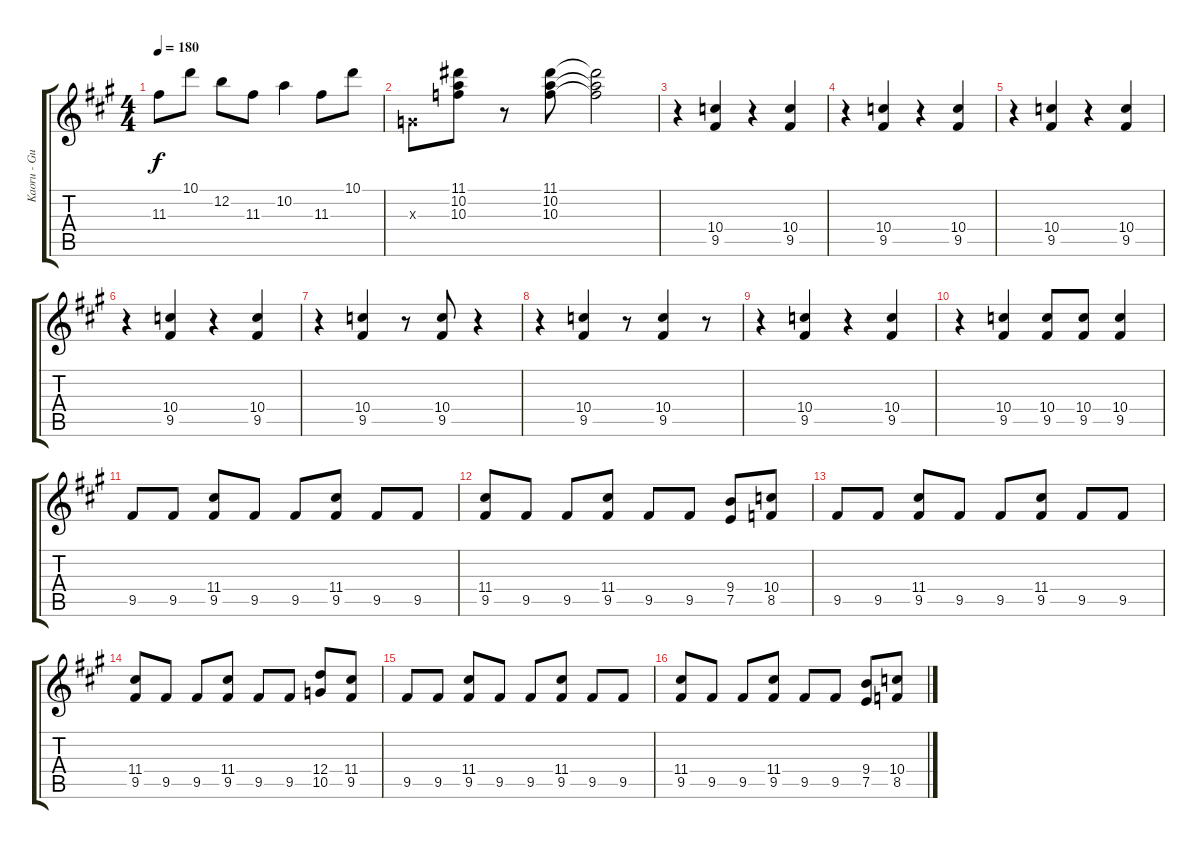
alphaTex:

\track ("Kaoru - Guitar 1" "Kaoru - Gu") {instrument distortionguitar}
\staff {score tabs}
\tuning (E4 B3 G3 D3 A2 E2) {hide}
\ts (4 4)
\tempo 180
\clef g2
\ks a
11.3.8{dy f} 10.1.8 12.2.8 11.3.8 10.2.4 11.3.8 10.1.8 |
0.3{x}.8 (11.1 10.2 10.3).8 r.8 (11.1 10.2 10.3).8 (11.1{t} 10.2{t} 10.3{t}).2 |
r.4 (10.4 9.5).4 r.4 (10.4 9.5).4 |
r.4 (10.4 9.5).4 r.4 (10.4 9.5).4 |
r.4 (10.4 9.5).4 r.4 (10.4 9.5).4 |
r.4 (10.4 9.5).4 r.4 (10.4 9.5).4 |
r.4 (10.4 9.5).4 r.8 (10.4 9.5).8 r.4 |
r.4 (10.4 9.5).4 r.8 (10.4 9.5).4 r.8 |
r.4 (10.4 9.5).4 r.4 (10.4 9.5).4 |
r.4 (10.4 9.5).4 (10.4 9.5).8 (10.4 9.5).8 (10.4 9.5).4 |
9.5.8 9.5.8 (11.4 9.5).8 9.5.8 9.5.8 (11.4 9.5).8 9.5.8 9.5.8 |
(11.4 9.5).8 9.5.8 9.5.8 (11.4 9.5).8 9.5.8 9.5.8 (9.4 7.5).8 (10.4 8.5).8 |
9.5.8 9.5.8 (11.4 9.5).8 9.5.8 9.5.8 (11.4 9.5).8 9.5.8 9.5.8 |
(11.4 9.5).8 9.5.8 9.5.8 (11.4 9.5).8 9.5.8 9.5.8 (12.4 10.5).8 (11.4 9.5).8 |
9.5.8 9.5.8 (11.4 9.5).8 9.5.8 9.5.8 (11.4 9.5).8 9.5.8 9.5.8 |
(11.4 9.5).8 9.5.8 9.5.8 (11.4 9.5).8 9.5.8 9.5.8 (9.4 7.5).8 (10.4 8.5).8
